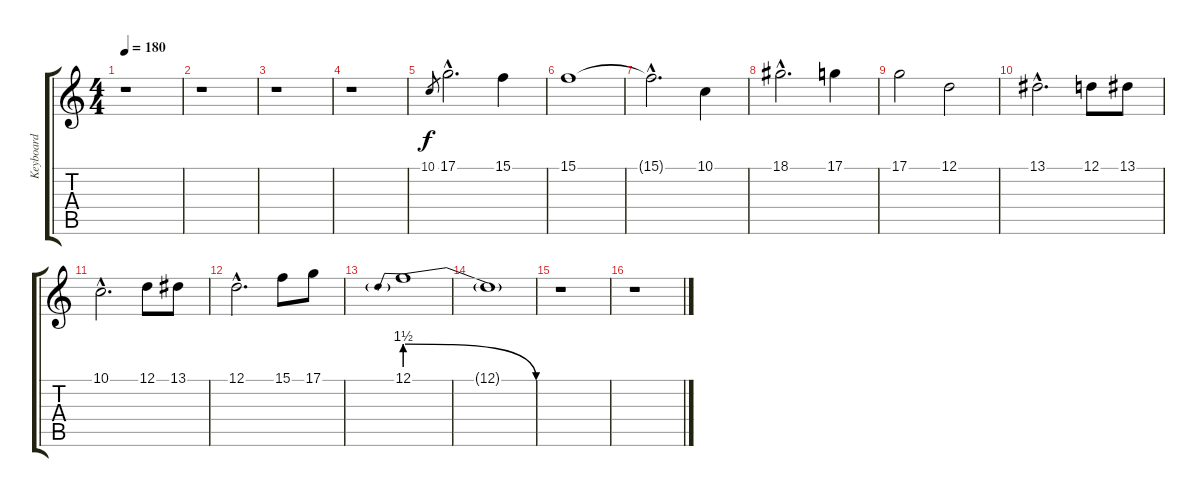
\track ("Keyboard" "Keyboard") {instrument tubularbells}
\staff {score tabs}
\tuning (D4 A3 F3 C3 G2 C2) {hide}
\ts (4 4)
\tempo 180
\clef g2
\ks c
r.1{dy f} |
r.1 |
r.1 |
r.1{instrument flute} |
10.1.8{gr} 17.1{hac}.2{d} 15.1.4 |
15.1.1 |
15.1{hac t}.2{d} 10.1.4 |
18.1{hac}.2{d} 17.1.4 |
17.1.2 12.1.2 |
13.1{hac}.2{d} 12.1.8 13.1.8 |
10.1{hac}.2{d} 12.1.8 13.1.8 |
12.1{hac}.2{d} 15.1.8 17.1.8 |
12.1{be (prebendrelease 0 6 60 0)}.1 |
12.1{t}.1 |
r.1 |
r.1
